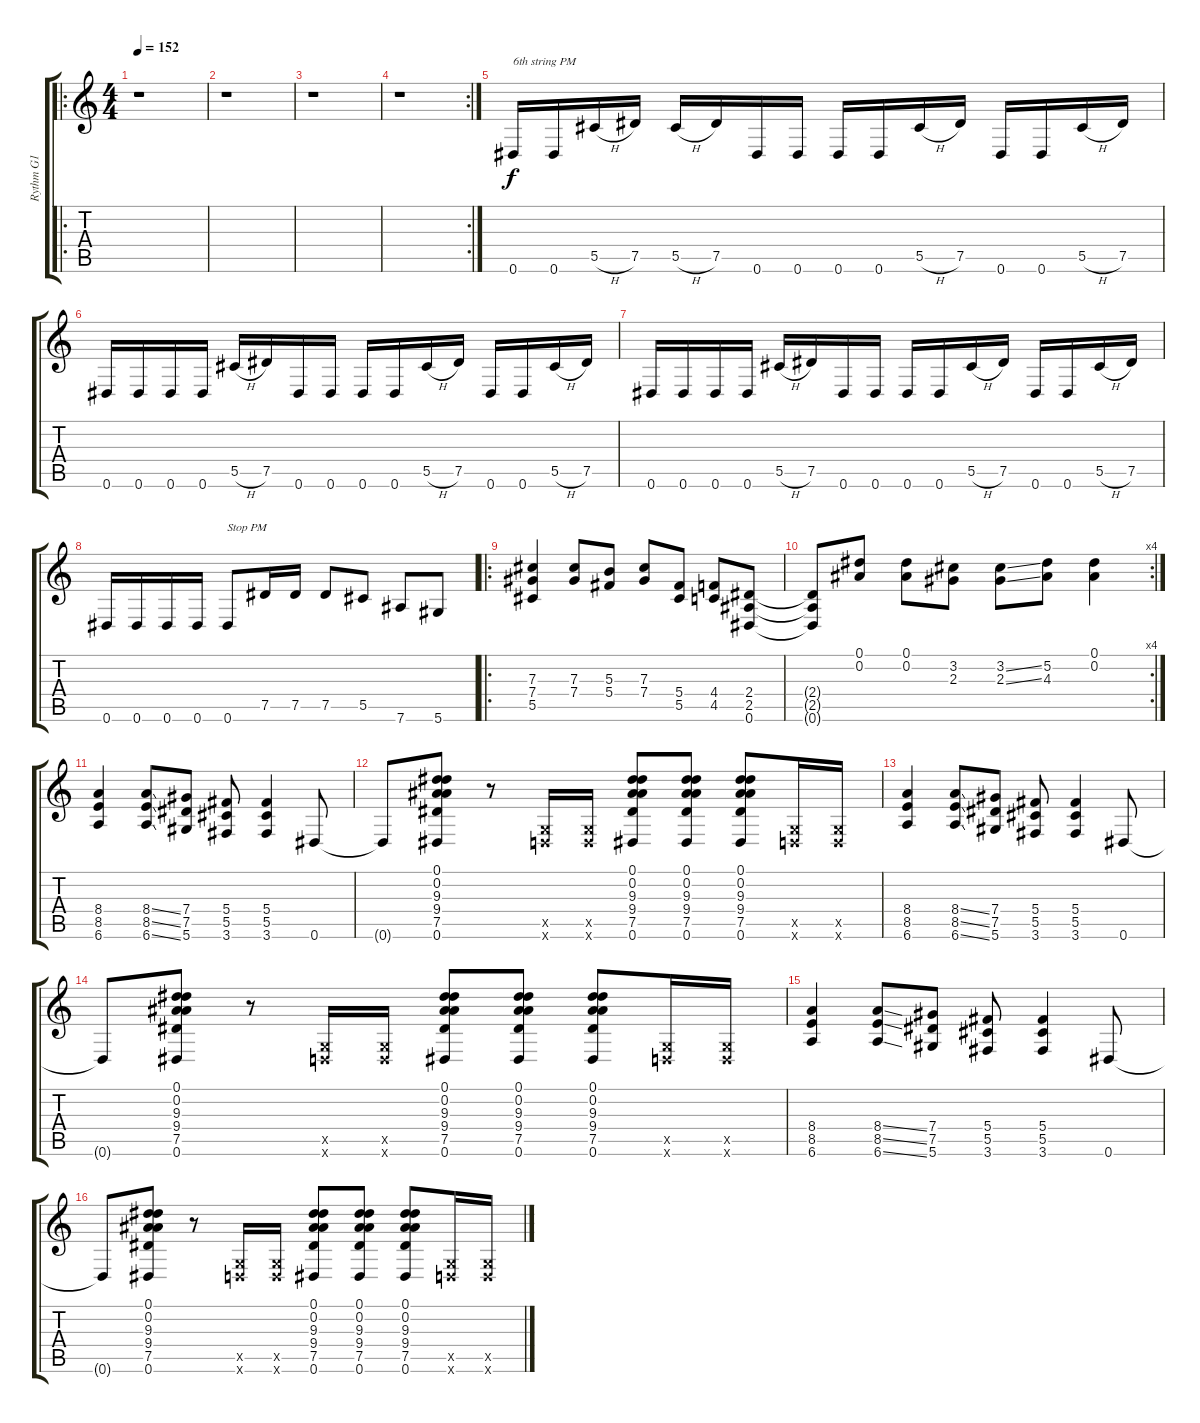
\track ("Rythm G1" "Rythm G1") {instrument overdrivenguitar}
\staff {score tabs}
\tuning (Eb4 Bb3 Gb3 Db3 Ab2 Eb2) {hide}
\ro
\ts (4 4)
\tempo 152
\clef g2
\ks c
r.1{dy f} |
r.1 |
r.1 |
\rc 2
r.1 |
0.6.16{txt "6th string PM"} 0.6.16 5.5{h}.16 7.5.16 5.5{h}.16 7.5.16 0.6.16 0.6.16 0.6.16 0.6.16 5.5{h}.16 7.5.16 0.6.16 0.6.16 5.5{h}.16 7.5.16 |
0.6.16 0.6.16 0.6.16 0.6.16 5.5{h}.16 7.5.16 0.6.16 0.6.16 0.6.16 0.6.16 5.5{h}.16 7.5.16 0.6.16 0.6.16 5.5{h}.16 7.5.16 |
0.6.16 0.6.16 0.6.16 0.6.16 5.5{h}.16 7.5.16 0.6.16 0.6.16 0.6.16 0.6.16 5.5{h}.16 7.5.16 0.6.16 0.6.16 5.5{h}.16 7.5.16 |
0.6.16 0.6.16 0.6.16 0.6.16 0.6.8{txt "Stop PM"} 7.5.16 7.5.16 7.5.8 5.5.8 7.6.8 5.6.8 |
\ro
(7.3 7.4 5.5).4 (7.3 7.4).8 (5.3 5.4).8 (7.3 7.4).8 (5.4 5.5).8 (4.4 4.5).8 (2.4 2.5 0.6).8 |
\rc 4
(2.4{t} 2.5{t} 0.6{t}).8 (0.1 0.2).8 (0.1 0.2).8 (3.2 2.3).8 (3.2{ss} 2.3{ss}).8 (5.2 4.3).8 (0.1 0.2).4 |
(8.4 8.5 6.6).4 (8.4{ss} 8.5{ss} 6.6{ss}).8 (7.4 7.5 5.6).8 (5.4 5.5 3.6).8 (5.4 5.5 3.6).4 0.6.8 |
0.6{t}.8 (0.1 0.2 9.3 9.4 7.5 0.6).8 r.8 (-1.5{x} -1.6{x}).16 (-1.5{x} -1.6{x}).16 (0.1 0.2 9.3 9.4 7.5 0.6).8 (0.1 0.2 9.3 9.4 7.5 0.6).8 (0.1 0.2 9.3 9.4 7.5 0.6).8 (-1.5{x} -1.6{x}).16 (-1.5{x} -1.6{x}).16 |
(8.4 8.5 6.6).4 (8.4{ss} 8.5{ss} 6.6{ss}).8 (7.4 7.5 5.6).8 (5.4 5.5 3.6).8 (5.4 5.5 3.6).4 0.6.8 |
0.6{t}.8 (0.1 0.2 9.3 9.4 7.5 0.6).8 r.8 (-1.5{x} -1.6{x}).16 (-1.5{x} -1.6{x}).16 (0.1 0.2 9.3 9.4 7.5 0.6).8 (0.1 0.2 9.3 9.4 7.5 0.6).8 (0.1 0.2 9.3 9.4 7.5 0.6).8 (-1.5{x} -1.6{x}).16 (-1.5{x} -1.6{x}).16 |
(8.4 8.5 6.6).4 (8.4{ss} 8.5{ss} 6.6{ss}).8 (7.4 7.5 5.6).8 (5.4 5.5 3.6).8 (5.4 5.5 3.6).4 0.6.8 |
0.6{t}.8 (0.1 0.2 9.3 9.4 7.5 0.6).8 r.8 (-1.5{x} -1.6{x}).16 (-1.5{x} -1.6{x}).16 (0.1 0.2 9.3 9.4 7.5 0.6).8 (0.1 0.2 9.3 9.4 7.5 0.6).8 (0.1 0.2 9.3 9.4 7.5 0.6).8 (-1.5{x} -1.6{x}).16 (-1.5{x} -1.6{x}).16
